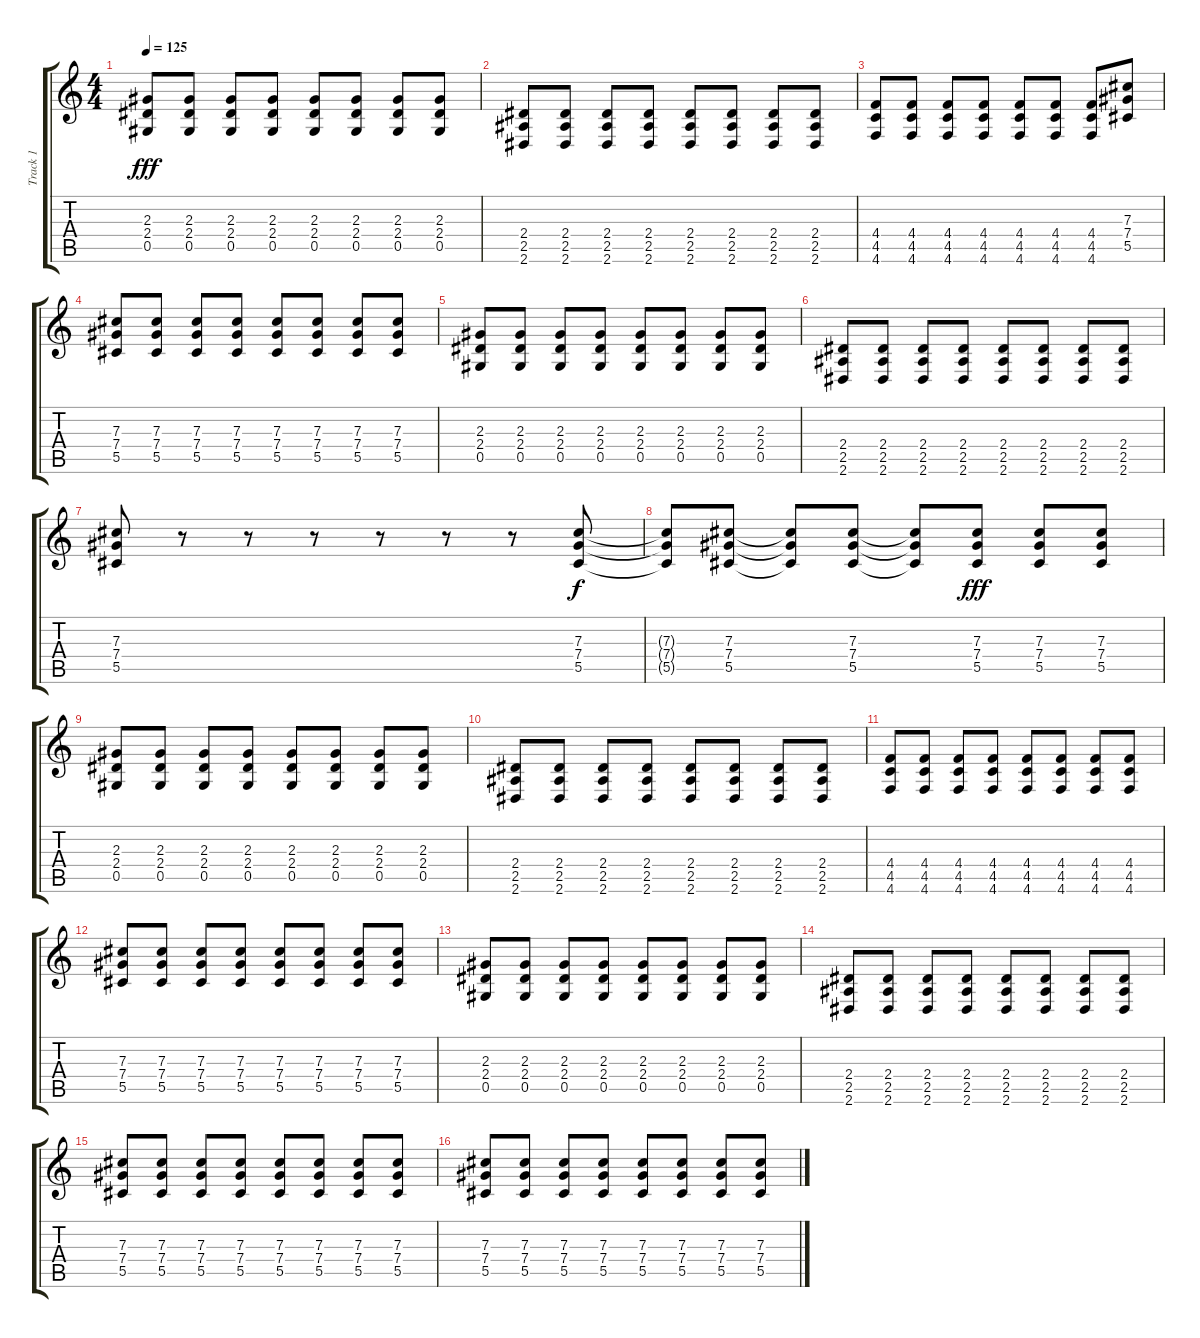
\track ("Track 1" "Track 1") {instrument distortionguitar}
\staff {score tabs}
\tuning (Eb4 Bb3 Gb3 Db3 Ab2 Db2) {hide}
\ts (4 4)
\tempo 125
\clef g2
\ks c
(2.3 2.4 0.5).8{dy fff} (2.3 2.4 0.5).8 (2.3 2.4 0.5).8 (2.3 2.4 0.5).8 (2.3 2.4 0.5).8 (2.3 2.4 0.5).8 (2.3 2.4 0.5).8 (2.3 2.4 0.5).8 |
(2.4 2.5 2.6).8 (2.4 2.5 2.6).8 (2.4 2.5 2.6).8 (2.4 2.5 2.6).8 (2.4 2.5 2.6).8 (2.4 2.5 2.6).8 (2.4 2.5 2.6).8 (2.4 2.5 2.6).8 |
(4.4 4.5 4.6).8 (4.4 4.5 4.6).8 (4.4 4.5 4.6).8 (4.4 4.5 4.6).8 (4.4 4.5 4.6).8 (4.4 4.5 4.6).8 (4.4 4.5 4.6).8 (7.3 7.4 5.5).8 |
(7.3 7.4 5.5).8 (7.3 7.4 5.5).8 (7.3 7.4 5.5).8 (7.3 7.4 5.5).8 (7.3 7.4 5.5).8 (7.3 7.4 5.5).8 (7.3 7.4 5.5).8 (7.3 7.4 5.5).8 |
(2.3 2.4 0.5).8 (2.3 2.4 0.5).8 (2.3 2.4 0.5).8 (2.3 2.4 0.5).8 (2.3 2.4 0.5).8 (2.3 2.4 0.5).8 (2.3 2.4 0.5).8 (2.3 2.4 0.5).8 |
(2.4 2.5 2.6).8 (2.4 2.5 2.6).8 (2.4 2.5 2.6).8 (2.4 2.5 2.6).8 (2.4 2.5 2.6).8 (2.4 2.5 2.6).8 (2.4 2.5 2.6).8 (2.4 2.5 2.6).8 |
(7.3 7.4 5.5).8 r.8 r.8 r.8 r.8 r.8 r.8 (7.3 7.4 5.5).8{dy f} |
(7.3{t} 7.4{t} 5.5{t}).8 (7.3 7.4 5.5).8 (7.3{t} 7.4{t} 5.5{t}).8 (7.3 7.4 5.5).8 (7.3{t} 7.4{t} 5.5{t}).8 (7.3 7.4 5.5).8{dy fff} (7.3 7.4 5.5).8 (7.3 7.4 5.5).8 |
(2.3 2.4 0.5).8 (2.3 2.4 0.5).8 (2.3 2.4 0.5).8 (2.3 2.4 0.5).8 (2.3 2.4 0.5).8 (2.3 2.4 0.5).8 (2.3 2.4 0.5).8 (2.3 2.4 0.5).8 |
(2.4 2.5 2.6).8 (2.4 2.5 2.6).8 (2.4 2.5 2.6).8 (2.4 2.5 2.6).8 (2.4 2.5 2.6).8 (2.4 2.5 2.6).8 (2.4 2.5 2.6).8 (2.4 2.5 2.6).8 |
(4.4 4.5 4.6).8 (4.4 4.5 4.6).8 (4.4 4.5 4.6).8 (4.4 4.5 4.6).8 (4.4 4.5 4.6).8 (4.4 4.5 4.6).8 (4.4 4.5 4.6).8 (4.4 4.5 4.6).8 |
(7.3 7.4 5.5).8 (7.3 7.4 5.5).8 (7.3 7.4 5.5).8 (7.3 7.4 5.5).8 (7.3 7.4 5.5).8 (7.3 7.4 5.5).8 (7.3 7.4 5.5).8 (7.3 7.4 5.5).8 |
(2.3 2.4 0.5).8 (2.3 2.4 0.5).8 (2.3 2.4 0.5).8 (2.3 2.4 0.5).8 (2.3 2.4 0.5).8 (2.3 2.4 0.5).8 (2.3 2.4 0.5).8 (2.3 2.4 0.5).8 |
(2.4 2.5 2.6).8 (2.4 2.5 2.6).8 (2.4 2.5 2.6).8 (2.4 2.5 2.6).8 (2.4 2.5 2.6).8 (2.4 2.5 2.6).8 (2.4 2.5 2.6).8 (2.4 2.5 2.6).8 |
(7.3 7.4 5.5).8 (7.3 7.4 5.5).8 (7.3 7.4 5.5).8 (7.3 7.4 5.5).8 (7.3 7.4 5.5).8 (7.3 7.4 5.5).8 (7.3 7.4 5.5).8 (7.3 7.4 5.5).8 |
(7.3 7.4 5.5).8 (7.3 7.4 5.5).8 (7.3 7.4 5.5).8 (7.3 7.4 5.5).8 (7.3 7.4 5.5).8 (7.3 7.4 5.5).8 (7.3 7.4 5.5).8 (7.3 7.4 5.5).8
